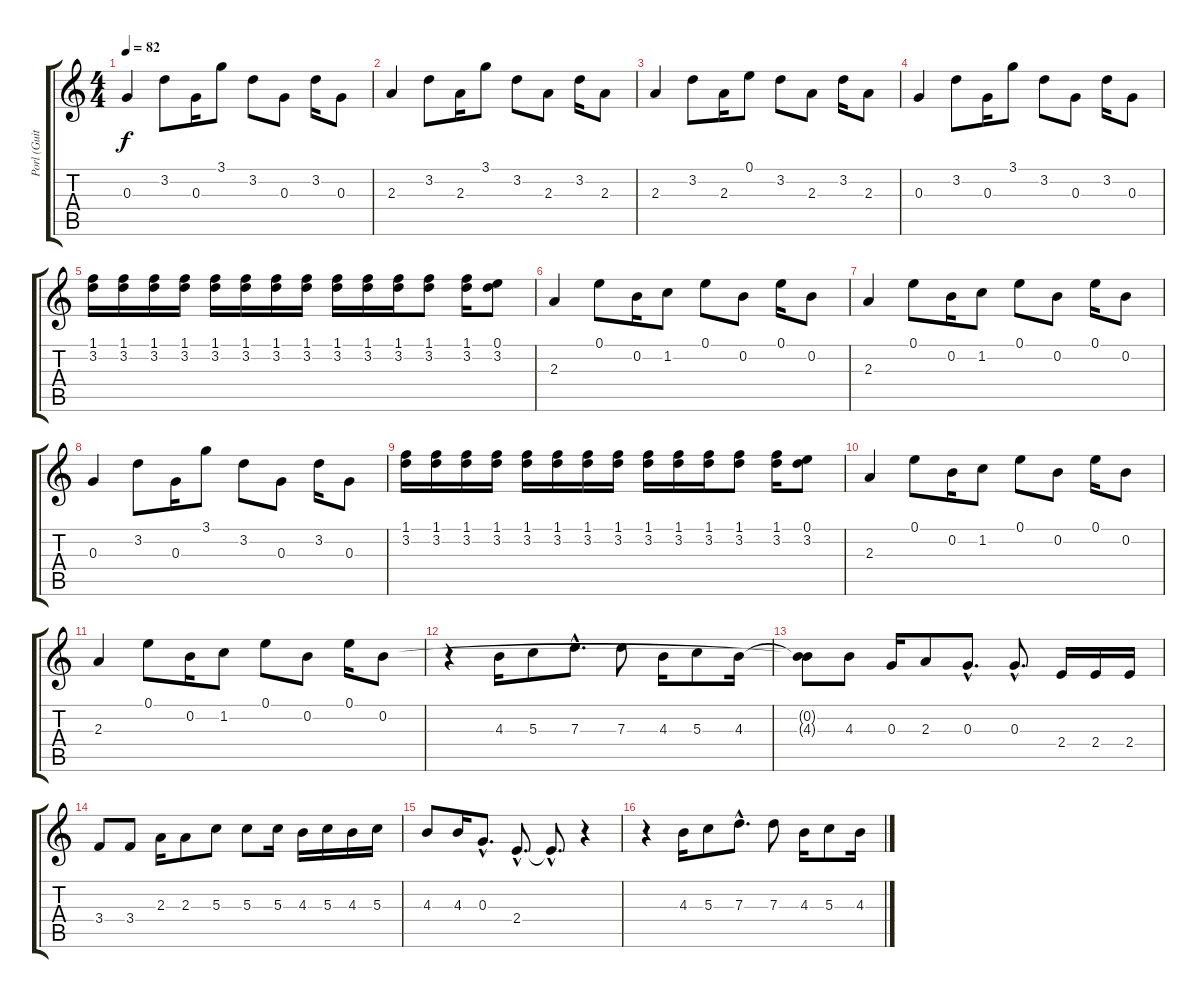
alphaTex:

\track ("Porl (Guitar 1)" "Porl (Guit") {instrument acousticguitarsteel}
\staff {score tabs}
\tuning (E4 B3 G3 D3 A2 E2) {hide}
\ts (4 4)
\tempo 82
\clef g2
\ks c
0.3.4{dy f} 3.2.8 0.3.16 3.1.8 3.2.8 0.3.8 3.2.16 0.3.8 |
2.3.4 3.2.8 2.3.16 3.1.8 3.2.8 2.3.8 3.2.16 2.3.8 |
2.3.4 3.2.8 2.3.16 0.1.8 3.2.8 2.3.8 3.2.16 2.3.8 |
0.3.4 3.2.8 0.3.16 3.1.8 3.2.8 0.3.8 3.2.16 0.3.8 |
(1.1 3.2).16 (1.1 3.2).16 (1.1 3.2).16 (1.1 3.2).16 (1.1 3.2).16 (1.1 3.2).16 (1.1 3.2).16 (1.1 3.2).16 (1.1 3.2).16 (1.1 3.2).16 (1.1 3.2).16 (1.1 3.2).8 (1.1 3.2).16 (0.1 3.2).8 |
2.3.4 0.1.8 0.2.16 1.2.8 0.1.8 0.2.8 0.1.16 0.2.8 |
2.3.4 0.1.8 0.2.16 1.2.8 0.1.8 0.2.8 0.1.16 0.2.8 |
0.3.4 3.2.8 0.3.16 3.1.8 3.2.8 0.3.8 3.2.16 0.3.8 |
(1.1 3.2).16 (1.1 3.2).16 (1.1 3.2).16 (1.1 3.2).16 (1.1 3.2).16 (1.1 3.2).16 (1.1 3.2).16 (1.1 3.2).16 (1.1 3.2).16 (1.1 3.2).16 (1.1 3.2).16 (1.1 3.2).8 (1.1 3.2).16 (0.1 3.2).8 |
2.3.4 0.1.8 0.2.16 1.2.8 0.1.8 0.2.8 0.1.16 0.2.8 |
2.3.4 0.1.8 0.2.16 1.2.8 0.1.8 0.2.8 0.1.16 0.2.8 |
r.4 4.3.16{volume 12 instrument overdrivenguitar} 5.3.8 7.3{hac}.8{d} 7.3.8 4.3.16 5.3.8 4.3.16 |
(0.2{t} 4.3{t}).8 4.3.8 0.3.16 2.3.8 0.3{hac}.8{d} 0.3{hac}.8{d} 2.4.16 2.4.16 2.4.16 |
3.4.8 3.4.8 2.3.16 2.3.8 5.3.8 5.3.8 5.3.16 4.3.16 5.3.16 4.3.16 5.3.16 |
4.3.8 4.3.16 0.3{hac}.8{d} 2.4{hac}.8{d} 2.4{hac t}.8{d} r.4 |
r.4 4.3.16 5.3.8 7.3{hac}.8{d} 7.3.8 4.3.16 5.3.8 4.3.16
